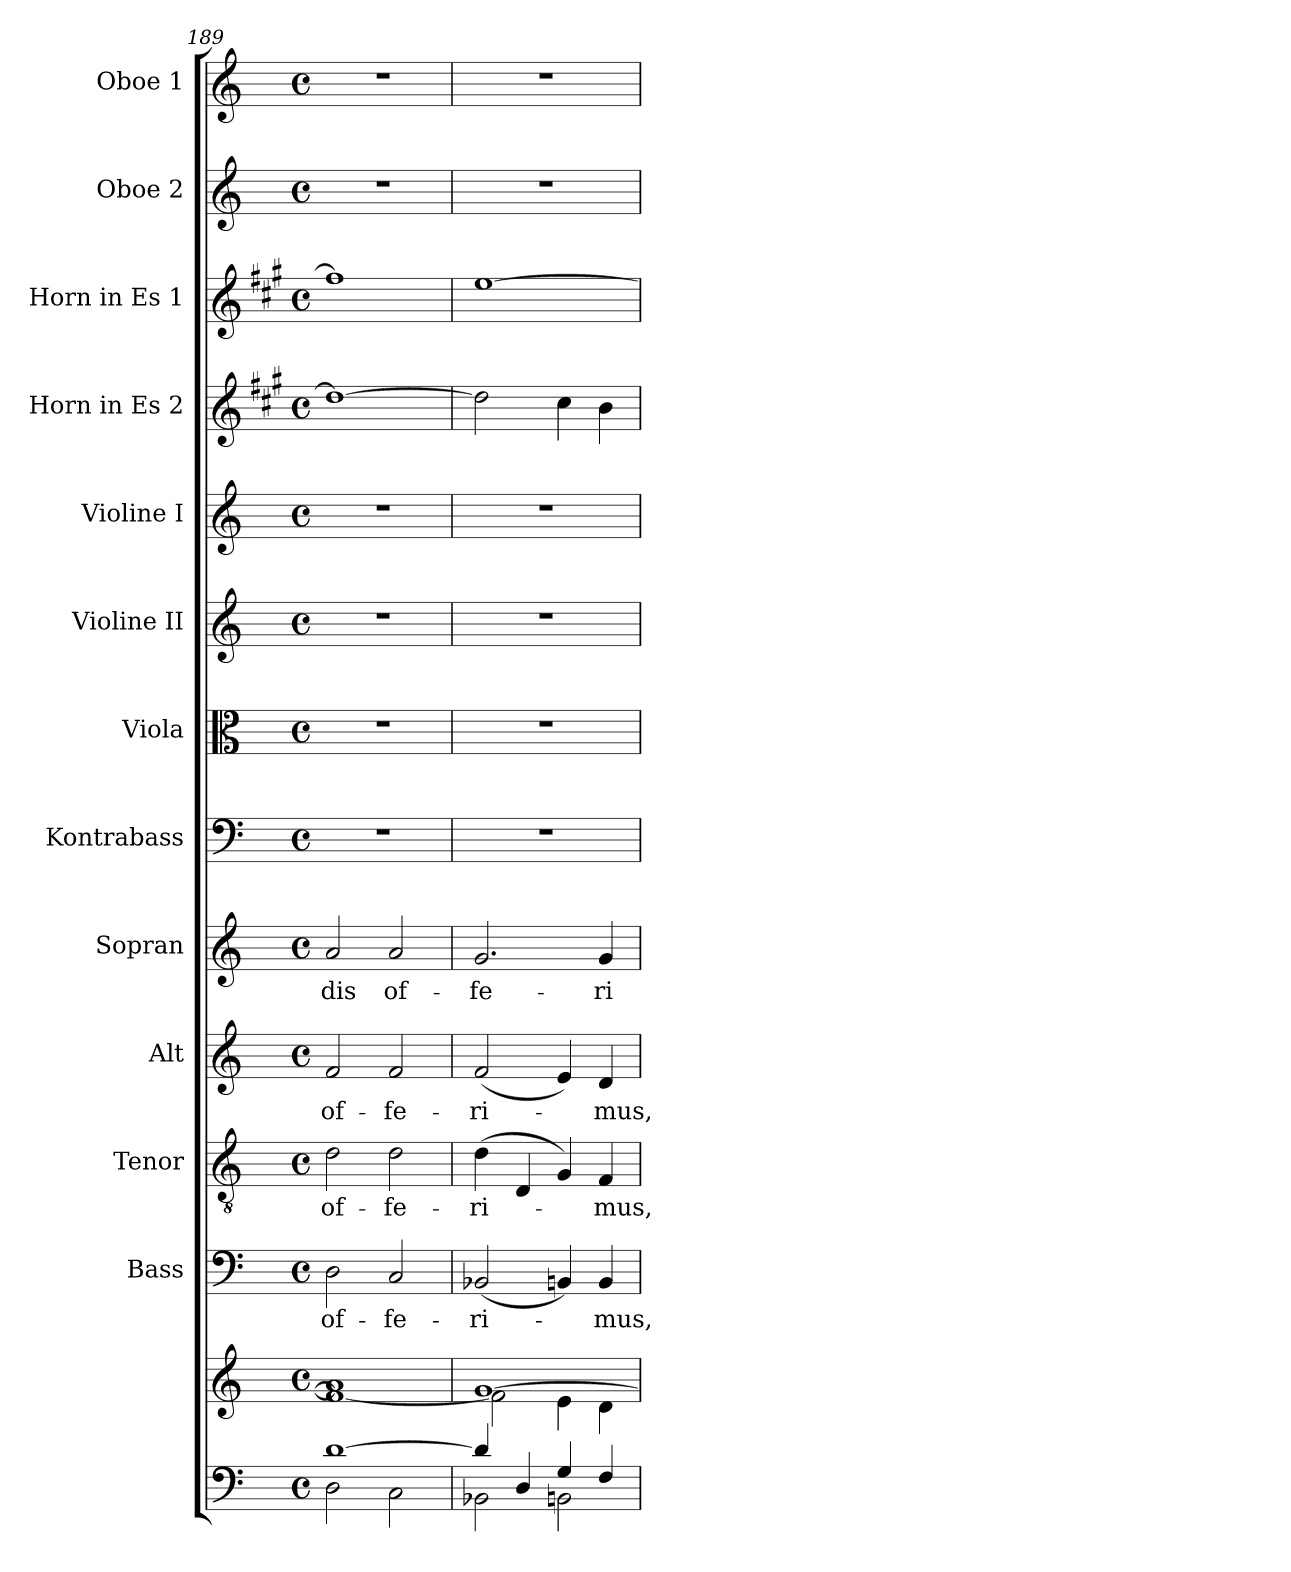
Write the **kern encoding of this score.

**kern	**kern	**kern	**text	**kern	**text	**kern	**text	**kern	**text	**kern	**kern	**kern	**kern	**kern	**kern	**kern	**kern
*part13	*part13	*part12	*part12	*part11	*part11	*part10	*part10	*part9	*part9	*part8	*part7	*part6	*part5	*part4	*part3	*part2	*part1
*staff14	*staff13	*staff12	*staff12	*staff11	*staff11	*staff10	*staff10	*staff9	*staff9	*staff8	*staff7	*staff6	*staff5	*staff4	*staff3	*staff2	*staff1
*	*	*I"Bass	*	*I"Tenor	*	*I"Alt	*	*I"Sopran	*	*I"Kontrabass	*I"Viola	*I"Violine II	*I"Violine I	*I"Horn in Es 2	*I"Horn in Es 1	*I"Oboe 2	*I"Oboe 1
*	*	*I'B.	*	*I'T.	*	*I'A.	*	*I'S.	*	*I'Kb.	*I'Vla.	*I'Vl. II	*I'Vl. I	*I'Hr. 2	*I'Hr. 1	*I'Ob. 2	*I'Ob. 1
*clefF4	*clefG2	*clefF4	*	*clefGv2	*	*clefG2	*	*clefG2	*	*clefF4	*clefC3	*clefG2	*clefG2	*clefG2	*clefG2	*clefG2	*clefG2
*	*	*	*	*	*	*	*	*	*	*ITrd7c12	*	*	*	*ITrd5c9	*ITrd5c9	*	*
*k[]	*k[]	*k[]	*	*k[]	*	*k[]	*	*k[]	*	*k[]	*k[]	*k[]	*k[]	*k[]	*k[]	*k[]	*k[]
*C:	*C:	*C:	*	*C:	*	*C:	*	*C:	*	*C:	*C:	*C:	*C:	*C:	*C:	*C:	*C:
*M4/4	*M4/4	*M4/4	*	*M4/4	*	*M4/4	*	*M4/4	*	*M4/4	*M4/4	*M4/4	*M4/4	*M4/4	*M4/4	*M4/4	*M4/4
*met(c)	*met(c)	*met(c)	*	*met(c)	*	*met(c)	*	*met(c)	*	*met(c)	*met(c)	*met(c)	*met(c)	*met(c)	*met(c)	*met(c)	*met(c)
=189	=189	=189	=189	=189	=189	=189	=189	=189	=189	=189	=189	=189	=189	=189	=189	=189	=189
*^	*^	*	*	*	*	*	*	*	*	*	*	*	*	*	*	*	*
!	!	!	!	!	!LO:LY:b	!	!LO:LY:b	!	!LO:LY:b	!	!LO:LY:b	!	!	!	!	!	!	!	!
[>1d	2D\	1a]	1f_	2D\	of-	2d\	of-	2f/	of-	2a/	-dis	1r	1r	1r	1r	1f_	1a]	1r	1r
!	!	!	!	!	!LO:LY:b	!	!LO:LY:b	!	!LO:LY:b	!	!LO:LY:b	!	!	!	!	!	!	!	!
.	2C\	.	.	2C/	-fe-	2d\	-fe-	2f/	-fe-	2a/	of-	.	.	.	.	.	.	.	.
=190	=190	=190	=190	=190	=190	=190	=190	=190	=190	=190	=190	=190	=190	=190	=190	=190	=190	=190	=190
!	!	!	!	!	!LO:LY:b	!	!LO:LY:b	!	!LO:LY:b	!	!LO:LY:b	!	!	!	!	!	!	!	!
4d/]	2BB-X\	[>1g	2f\]	(<2BB-X/	-ri-	(>4d\	-ri-	(<2f/	-ri-	2.g/	-fe-	1r	1r	1r	1r	2f\]	[1g	1r	1r
4D/	.	.	.	.	.	4D/	.	.	.	.	.	.	.	.	.	.	.	.	.
4G/	2BBn\	.	4e\	4BBn/)	.	4G/)	.	4e/)	.	.	.	.	.	.	.	4e\	.	.	.
!	!	!	!	!	!LO:LY:b	!	!LO:LY:b	!	!LO:LY:b	!	!LO:LY:b	!	!	!	!	!	!	!	!
4F/	.	.	4d\	4BB/	-mus,	4F/	-mus,	4d/	-mus,	4g/	-ri-	.	.	.	.	4d\	.	.	.
*v	*v	*	*	*	*	*	*	*	*	*	*	*	*	*	*	*	*	*	*
*	*v	*v	*	*	*	*	*	*	*	*	*	*	*	*	*	*	*	*
=	=	=	=	=	=	=	=	=	=	=	=	=	=	=	=	=	=
*-	*-	*-	*-	*-	*-	*-	*-	*-	*-	*-	*-	*-	*-	*-	*-	*-	*-
